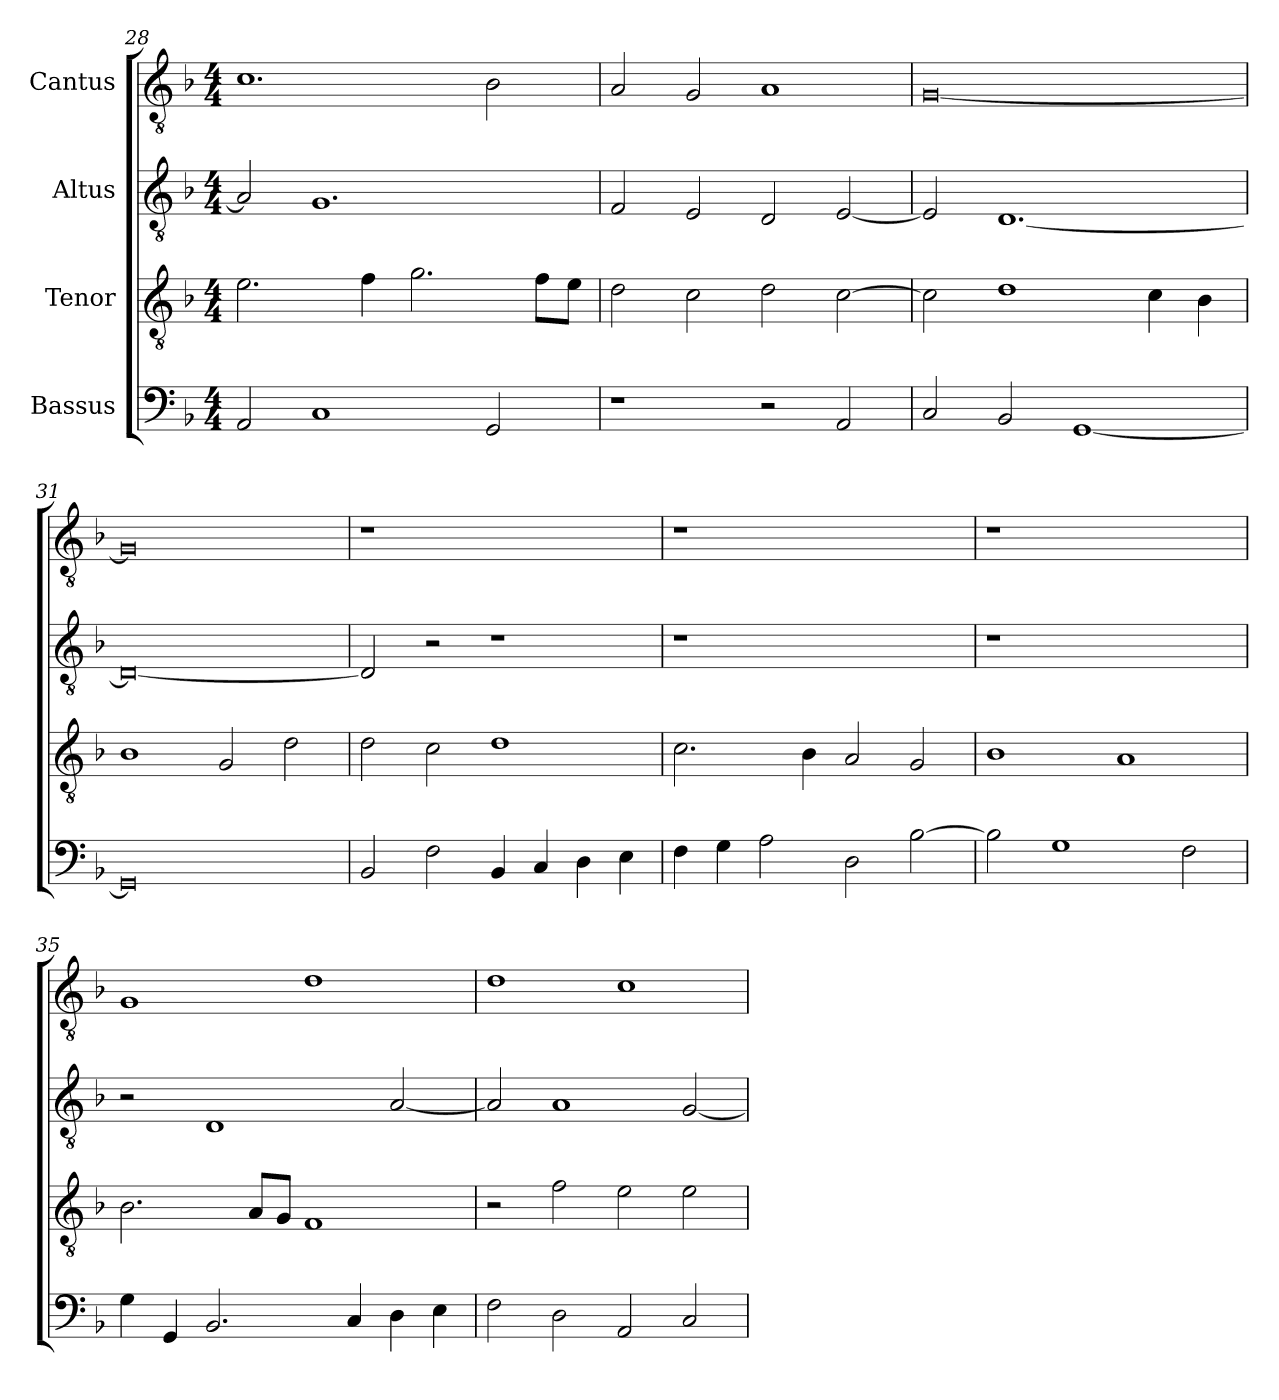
**kern	**kern	**kern	**kern
*part4	*part3	*part2	*part1
*staff4	*staff3	*staff2	*staff1
*I"Bassus	*I"Tenor	*I"Altus	*I"Cantus
*clefF4	*clefGv2	*clefGv2	*clefGv2
*	*ITrd7c12	*ITrd7c12	*ITrd7c12
*k[b-]	*k[b-]	*k[b-]	*k[b-]
*F:	*F:	*F:	*F:
*M4/4	*M4/4	*M4/4	*M4/4
=28	=28	=28	=28
2AAi/	2.Ei\	2AAi/]	1.Ci
1Ci	.	1.GGi	.
.	4Fi\	.	.
.	2.Gi\	.	.
2GGi/	.	.	2BB-i\
.	8Fi\L	.	.
.	8Ei\J	.	.
=29	=29	=29	=29
1r	2Di\	2FFi/	2AAi/
.	2Ci\	2EEi/	2GGi/
2r	2Di\	2DDi/	1AAi
2AAi/	[>2Ci\	[<2EEi/	.
=30	=30	=30	=30
2Ci/	2Ci\]	2EEi/]	[<0GGi
2BB-i/	1Di	[<1.DDi	.
[<1GGi	.	.	.
.	4Ci\	.	.
.	4BB-i\	.	.
=31	=31	=31	=31
0GGi]	1BB-i	0DDi_<	0GGi]
.	2GGi/	.	.
.	2Di\	.	.
!!LO:LB:g=z
=32	=32	=32	=32
!	!	!	!LO:N:vis=1
2BB-i/	2Di\	2DDi/]	1r
2Fi\	2Ci\	2r	.
4BB-i/	1Di	1r	1ryy
4Ci/	.	.	.
4Di\	.	.	.
4Ei\	.	.	.
=33	=33	=33	=33
!	!	!LO:N:vis=1	!LO:N:vis=1
4Fi\	2.Ci\	1r	1r
4Gi\	.	.	.
2Ai\	.	.	.
.	4BB-i\	.	.
2Di\	2AAi/	1ryy	1ryy
[>2B-i\	2GGi/	.	.
=34	=34	=34	=34
!	!	!LO:N:vis=1	!LO:N:vis=1
2B-i\]	1BB-i	1r	1r
1Gi	.	.	.
.	1AAi	1ryy	1ryy
2Fi\	.	.	.
=35	=35	=35	=35
4Gi\	2.BB-i\	2r	1GGi
4GGi/	.	.	.
2.BB-i/	.	1DDi	.
.	8AAi/L	.	.
.	8GGi/J	.	.
.	1FFi	.	1Di
4Ci/	.	.	.
4Di\	.	[<2AAi/	.
4Ei\	.	.	.
=36	=36	=36	=36
2Fi\	2r	2AAi/]	1Di
2Di\	2Fi\	1AAi	.
2AAi/	2Ei\	.	1Ci
2Ci/	2Ei\	[<2GGi/	.
=	=	=	=
*-	*-	*-	*-
